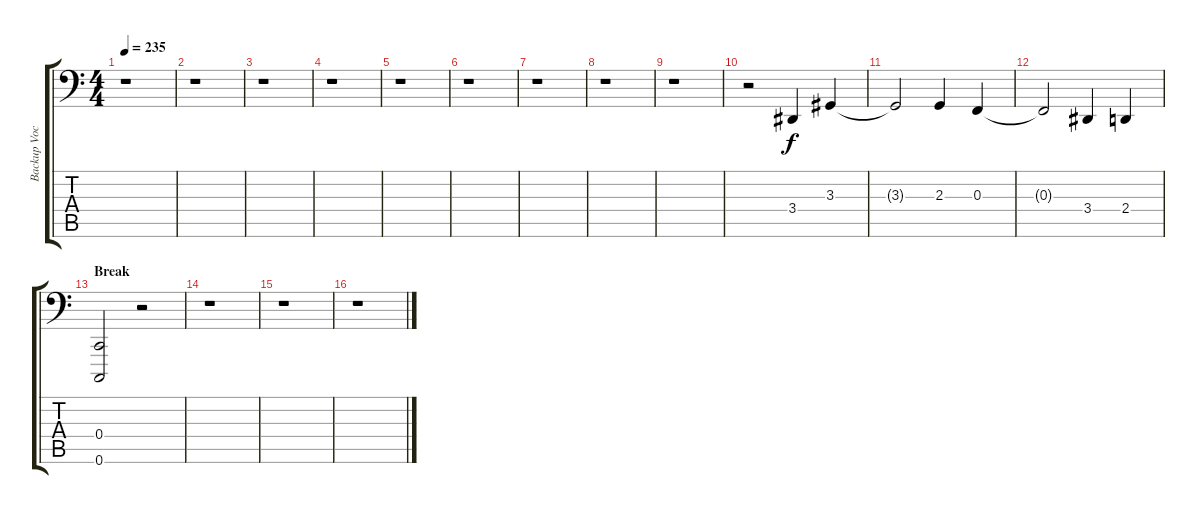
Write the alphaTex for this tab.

\track ("Backup Vocals (Matt/Paul)" "Backup Voc") {instrument lead2sawtooth}
\staff {score tabs}
\tuning (D3 A2 F2 C2 G1 C1) {hide}
\ts (4 4)
\tempo 235
\clef f4
\ks c
r.1{dy f} |
r.1 |
r.1 |
r.1 |
r.1 |
r.1 |
r.1 |
r.1 |
r.1 |
r.2 3.4.4 3.3.4 |
3.3{t}.2 2.3.4 0.3.4 |
0.3{t}.2 3.4.4 2.4.4 |
\section ("" "Break")
(0.4 0.6).2 r.2 |
r.1 |
r.1 |
r.1
